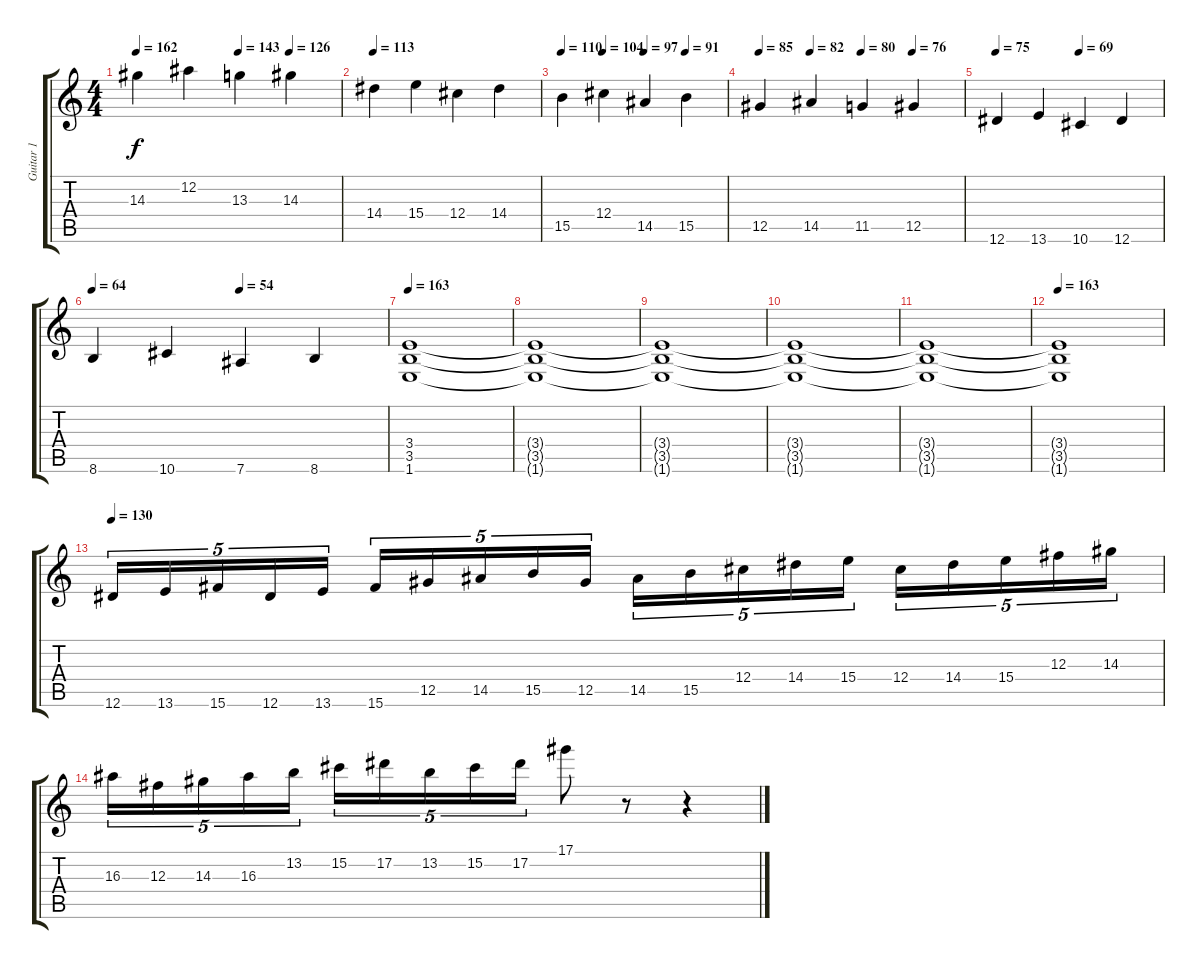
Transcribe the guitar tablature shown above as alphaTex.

\track ("Guitar 1" "Guitar 1") {instrument distortionguitar}
\staff {score tabs}
\tuning (Eb4 Bb3 Gb3 Db3 Ab2 Eb2) {hide}
\ts (4 4)
\tempo 162
\tempo (143 0.5)
\tempo (126 0.75)
\clef g2
\ks c
14.3.4{dy f} 12.2.4 13.3.4 14.3.4 |
\tempo 113
14.4.4 15.4.4 12.4.4 14.4.4 |
\tempo 110
\tempo (104 0.25)
\tempo (97 0.5)
\tempo (91 0.75)
15.5.4 12.4.4 14.5.4 15.5.4 |
\tempo 85
\tempo (82 0.25)
\tempo (80 0.5)
\tempo (76 0.75)
12.5.4 14.5.4 11.5.4 12.5.4 |
\tempo 75
\tempo (69 0.5)
12.6.4 13.6.4 10.6.4 12.6.4 |
\tempo 64
\tempo (54 0.5)
8.6.4 10.6.4 7.6.4 8.6.4 |
\tempo 163
(3.4 3.5 1.6).1{volume 16} |
(3.4{t} 3.5{t} 1.6{t}).1 |
(3.4{t} 3.5{t} 1.6{t}).1 |
(3.4{t} 3.5{t} 1.6{t}).1 |
(3.4{t} 3.5{t} 1.6{t}).1 |
\tempo 163
(3.4{t} 3.5{t} 1.6{t}).1 |
\tempo 130
12.6.16{tu (5 4) instrument overdrivenguitar} 13.6.16{tu (5 4)} 15.6.16{tu (5 4)} 12.6.16{tu (5 4)} 13.6.16{tu (5 4)} 15.6.16{tu (5 4)} 12.5.16{tu (5 4)} 14.5.16{tu (5 4)} 15.5.16{tu (5 4)} 12.5.16{tu (5 4)} 14.5.16{tu (5 4)} 15.5.16{tu (5 4)} 12.4.16{tu (5 4)} 14.4.16{tu (5 4)} 15.4.16{tu (5 4)} 12.4.16{tu (5 4)} 14.4.16{tu (5 4)} 15.4.16{tu (5 4)} 12.3.16{tu (5 4)} 14.3.16{tu (5 4)} |
16.3.16{tu (5 4)} 12.3.16{tu (5 4)} 14.3.16{tu (5 4)} 16.3.16{tu (5 4)} 13.2.16{tu (5 4)} 15.2.16{tu (5 4)} 17.2.16{tu (5 4)} 13.2.16{tu (5 4)} 15.2.16{tu (5 4)} 17.2.16{tu (5 4)} 17.1.8 r.8 r.4
